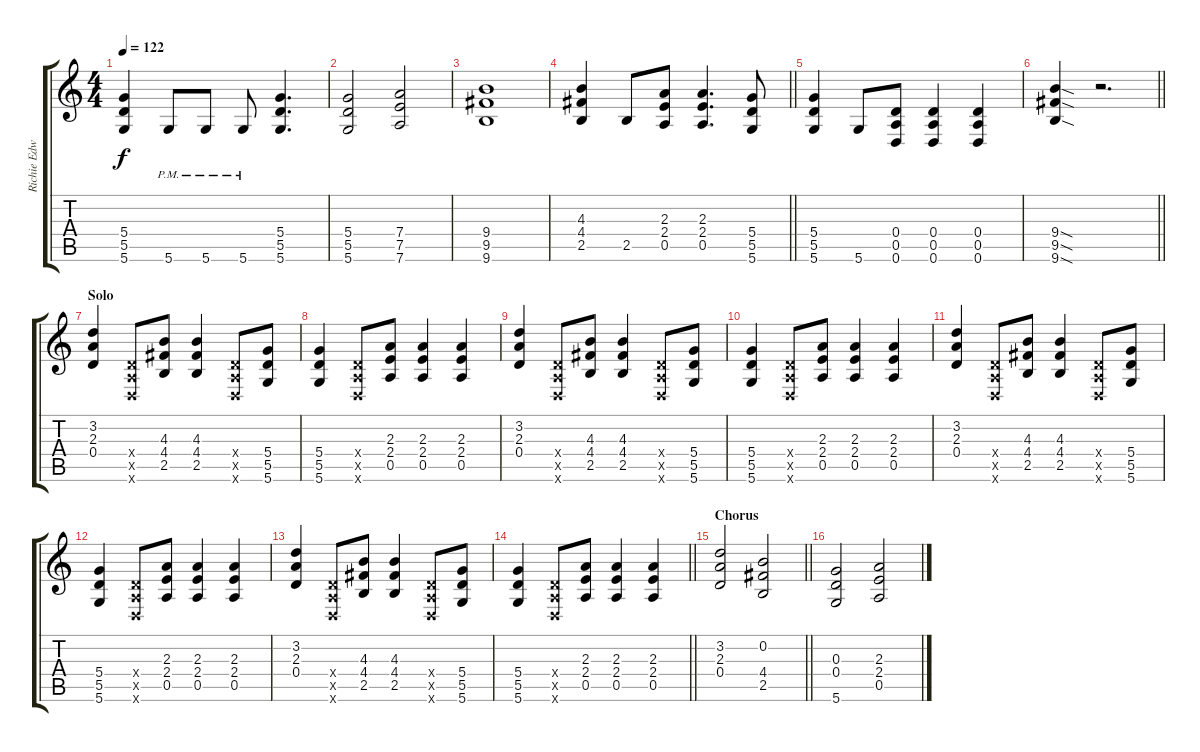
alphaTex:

\track ("Richie Edwards: Rhythm Guitar" "Richie Edw") {instrument distortionguitar}
\staff {score tabs}
\tuning (E4 B3 G3 D3 A2 D2) {hide}
\ts (4 4)
\tempo 122
\clef g2
\ks c
(5.4 5.5 5.6).4{dy f} 5.6{pm}.8 5.6{pm}.8 5.6{pm}.8 (5.4 5.5 5.6).4{d} |
(5.4 5.5 5.6).2 (7.4 7.5 7.6).2 |
(9.4 9.5 9.6).1 |
\barLineRight lightlight
(4.3 4.4 2.5).4 2.5.8 (2.3 2.4 0.5).8 (2.3 2.4 0.5).4{d} (5.4 5.5 5.6).8 |
(5.4 5.5 5.6).4 5.6.8 (0.4 0.5 0.6).8 (0.4 0.5 0.6).4 (0.4 0.5 0.6).4 |
\barLineRight lightlight
(9.4{sod} 9.5{sod} 9.6{sod}).4 r.2{d} |
\section ("" "Solo")
(3.2 2.3 0.4).4 (0.4{x} 0.5{x} 0.6{x}).8 (4.3 4.4 2.5).8 (4.3 4.4 2.5).4 (0.4{x} 0.5{x} 0.6{x}).8 (5.4 5.5 5.6).8 |
(5.4 5.5 5.6).4 (0.4{x} 0.5{x} 0.6{x}).8 (2.3 2.4 0.5).8 (2.3 2.4 0.5).4 (2.3 2.4 0.5).4 |
(3.2 2.3 0.4).4 (0.4{x} 0.5{x} 0.6{x}).8 (4.3 4.4 2.5).8 (4.3 4.4 2.5).4 (0.4{x} 0.5{x} 0.6{x}).8 (5.4 5.5 5.6).8 |
(5.4 5.5 5.6).4 (0.4{x} 0.5{x} 0.6{x}).8 (2.3 2.4 0.5).8 (2.3 2.4 0.5).4 (2.3 2.4 0.5).4 |
(3.2 2.3 0.4).4 (0.4{x} 0.5{x} 0.6{x}).8 (4.3 4.4 2.5).8 (4.3 4.4 2.5).4 (0.4{x} 0.5{x} 0.6{x}).8 (5.4 5.5 5.6).8 |
(5.4 5.5 5.6).4 (0.4{x} 0.5{x} 0.6{x}).8 (2.3 2.4 0.5).8 (2.3 2.4 0.5).4 (2.3 2.4 0.5).4 |
(3.2 2.3 0.4).4 (0.4{x} 0.5{x} 0.6{x}).8 (4.3 4.4 2.5).8 (4.3 4.4 2.5).4 (0.4{x} 0.5{x} 0.6{x}).8 (5.4 5.5 5.6).8 |
\barLineRight lightlight
(5.4 5.5 5.6).4 (0.4{x} 0.5{x} 0.6{x}).8 (2.3 2.4 0.5).8 (2.3 2.4 0.5).4 (2.3 2.4 0.5).4 |
\section ("" "Chorus")
\barLineRight lightlight
(3.2 2.3 0.4).2 (0.2 4.4 2.5).2 |
(0.3 0.4 5.6).2 (2.3 2.4 0.5).2
